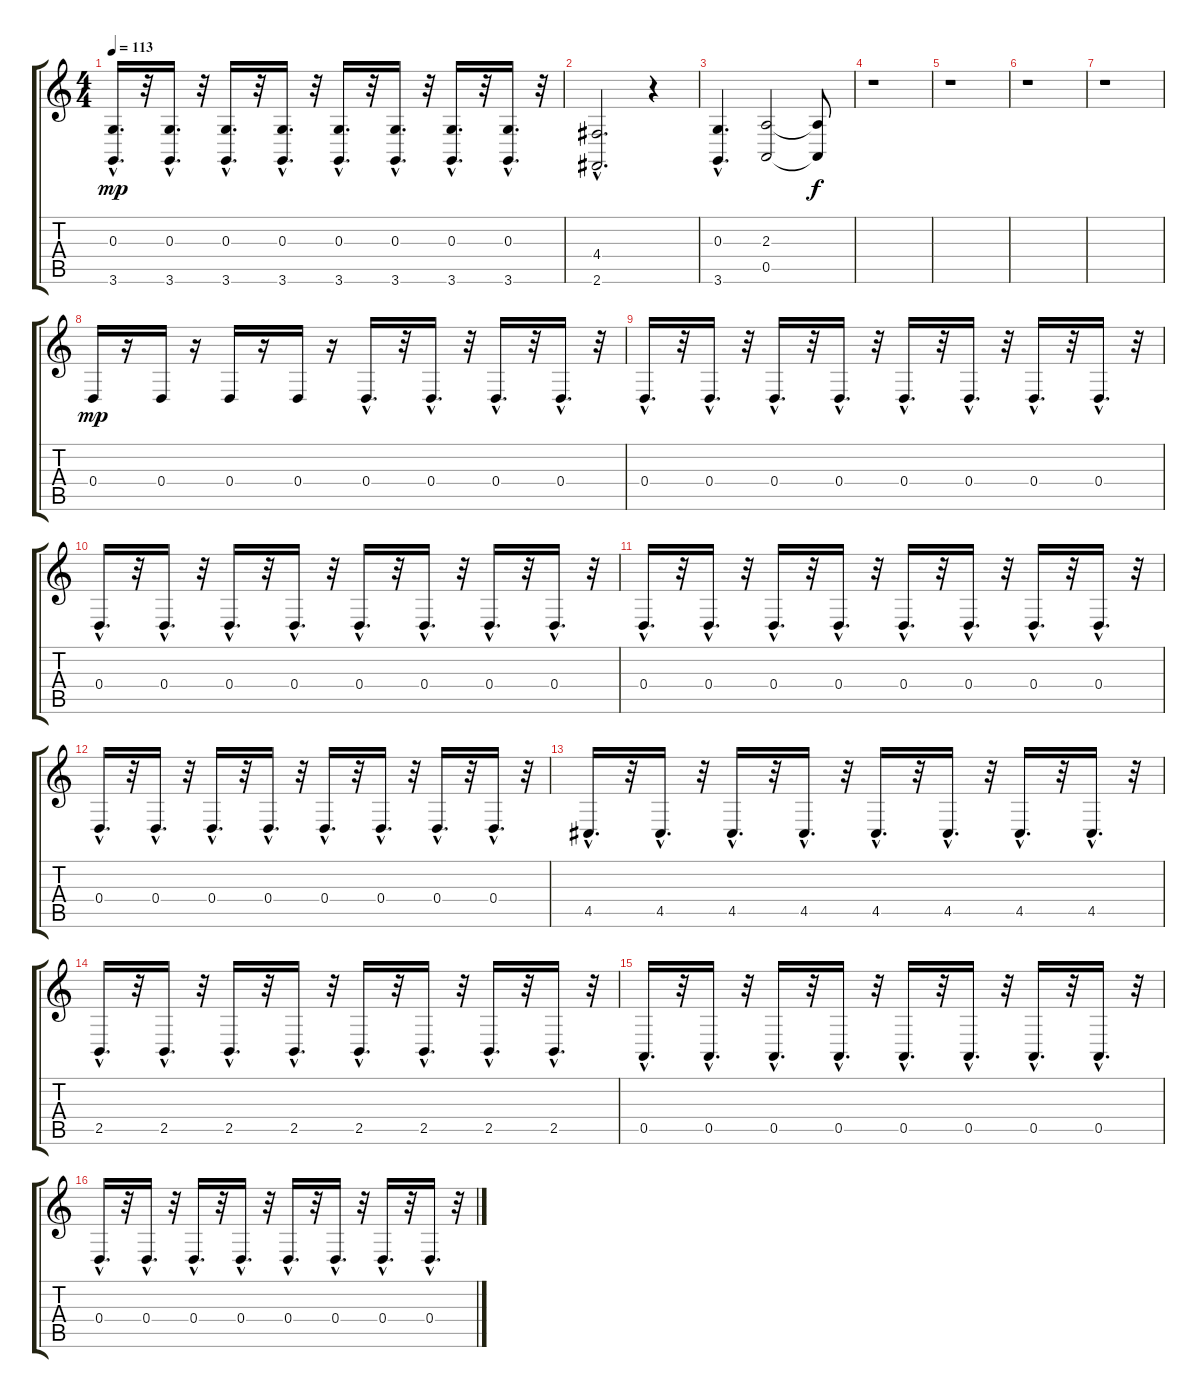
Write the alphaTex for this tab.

\track "" {instrument brightacousticpiano}
\staff {score tabs}
\tuning (E4 B3 G3 D3 A2 E2) {hide}
\ts (4 4)
\tempo 113
\clef g2
\ks c
(0.3{hac} 3.6{hac}).16{d dy mp} r.32 (0.3{hac} 3.6{hac}).16{d} r.32 (0.3{hac} 3.6{hac}).16{d} r.32 (0.3{hac} 3.6{hac}).16{d} r.32 (0.3{hac} 3.6{hac}).16{d} r.32 (0.3{hac} 3.6{hac}).16{d} r.32 (0.3{hac} 3.6{hac}).16{d} r.32 (0.3{hac} 3.6{hac}).16{d} r.32 |
(4.4{hac} 2.6{hac}).2{d} r.4 |
(0.3{hac} 3.6{hac}).4{d} (2.3 0.5).2 (2.3{t} 0.5{t}).8{dy f} |
r.1 |
r.1 |
r.1 |
r.1 |
0.4.16{dy mp} r.16 0.4.16 r.16 0.4.16 r.16 0.4.16 r.16 0.4{hac}.16{d} r.32 0.4{hac}.16{d} r.32 0.4{hac}.16{d} r.32 0.4{hac}.16{d} r.32 |
0.4{hac}.16{d} r.32 0.4{hac}.16{d} r.32 0.4{hac}.16{d} r.32 0.4{hac}.16{d} r.32 0.4{hac}.16{d} r.32 0.4{hac}.16{d} r.32 0.4{hac}.16{d} r.32 0.4{hac}.16{d} r.32 |
0.4{hac}.16{d} r.32 0.4{hac}.16{d} r.32 0.4{hac}.16{d} r.32 0.4{hac}.16{d} r.32 0.4{hac}.16{d} r.32 0.4{hac}.16{d} r.32 0.4{hac}.16{d} r.32 0.4{hac}.16{d} r.32 |
0.4{hac}.16{d} r.32 0.4{hac}.16{d} r.32 0.4{hac}.16{d} r.32 0.4{hac}.16{d} r.32 0.4{hac}.16{d} r.32 0.4{hac}.16{d} r.32 0.4{hac}.16{d} r.32 0.4{hac}.16{d} r.32 |
0.4{hac}.16{d} r.32 0.4{hac}.16{d} r.32 0.4{hac}.16{d} r.32 0.4{hac}.16{d} r.32 0.4{hac}.16{d} r.32 0.4{hac}.16{d} r.32 0.4{hac}.16{d} r.32 0.4{hac}.16{d} r.32 |
4.5{hac}.16{d} r.32 4.5{hac}.16{d} r.32 4.5{hac}.16{d} r.32 4.5{hac}.16{d} r.32 4.5{hac}.16{d} r.32 4.5{hac}.16{d} r.32 4.5{hac}.16{d} r.32 4.5{hac}.16{d} r.32 |
2.5{hac}.16{d} r.32 2.5{hac}.16{d} r.32 2.5{hac}.16{d} r.32 2.5{hac}.16{d} r.32 2.5{hac}.16{d} r.32 2.5{hac}.16{d} r.32 2.5{hac}.16{d} r.32 2.5{hac}.16{d} r.32 |
0.5{hac}.16{d} r.32 0.5{hac}.16{d} r.32 0.5{hac}.16{d} r.32 0.5{hac}.16{d} r.32 0.5{hac}.16{d} r.32 0.5{hac}.16{d} r.32 0.5{hac}.16{d} r.32 0.5{hac}.16{d} r.32 |
0.4{hac}.16{d} r.32 0.4{hac}.16{d} r.32 0.4{hac}.16{d} r.32 0.4{hac}.16{d} r.32 0.4{hac}.16{d} r.32 0.4{hac}.16{d} r.32 0.4{hac}.16{d} r.32 0.4{hac}.16{d} r.32
